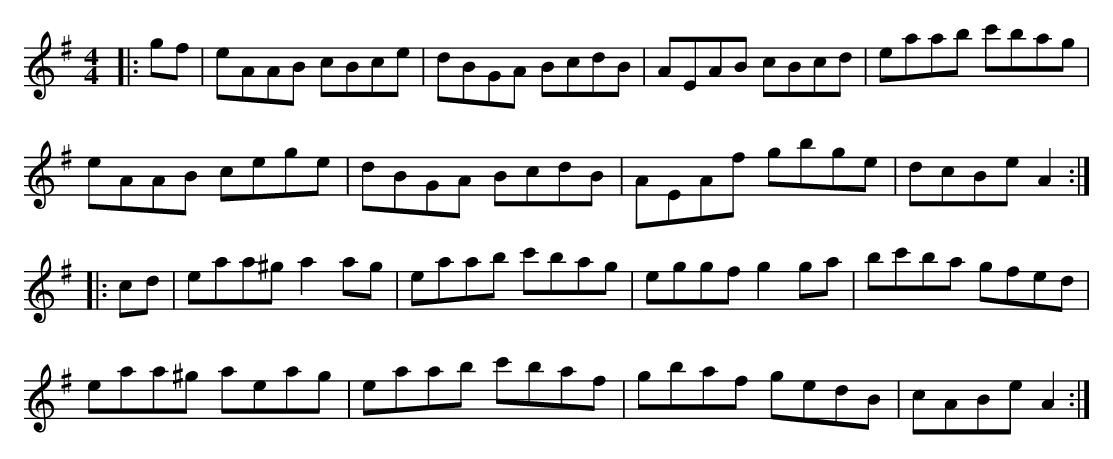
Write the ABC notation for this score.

X:1
M:4/4
K:Ador
|:gf|eAAB cBce|dBGA BcdB|AEAB cBcd|eaab c'bag|
eAAB cege|dBGA BcdB|AEAf gbge|dcBe A2:|
|:cd|eaa^g a2 ag|eaab c'bag|eggf g2 ga|bc'ba gfed|
eaa^g aeag|eaab c'baf|gbaf gedB|cABe A2:|
